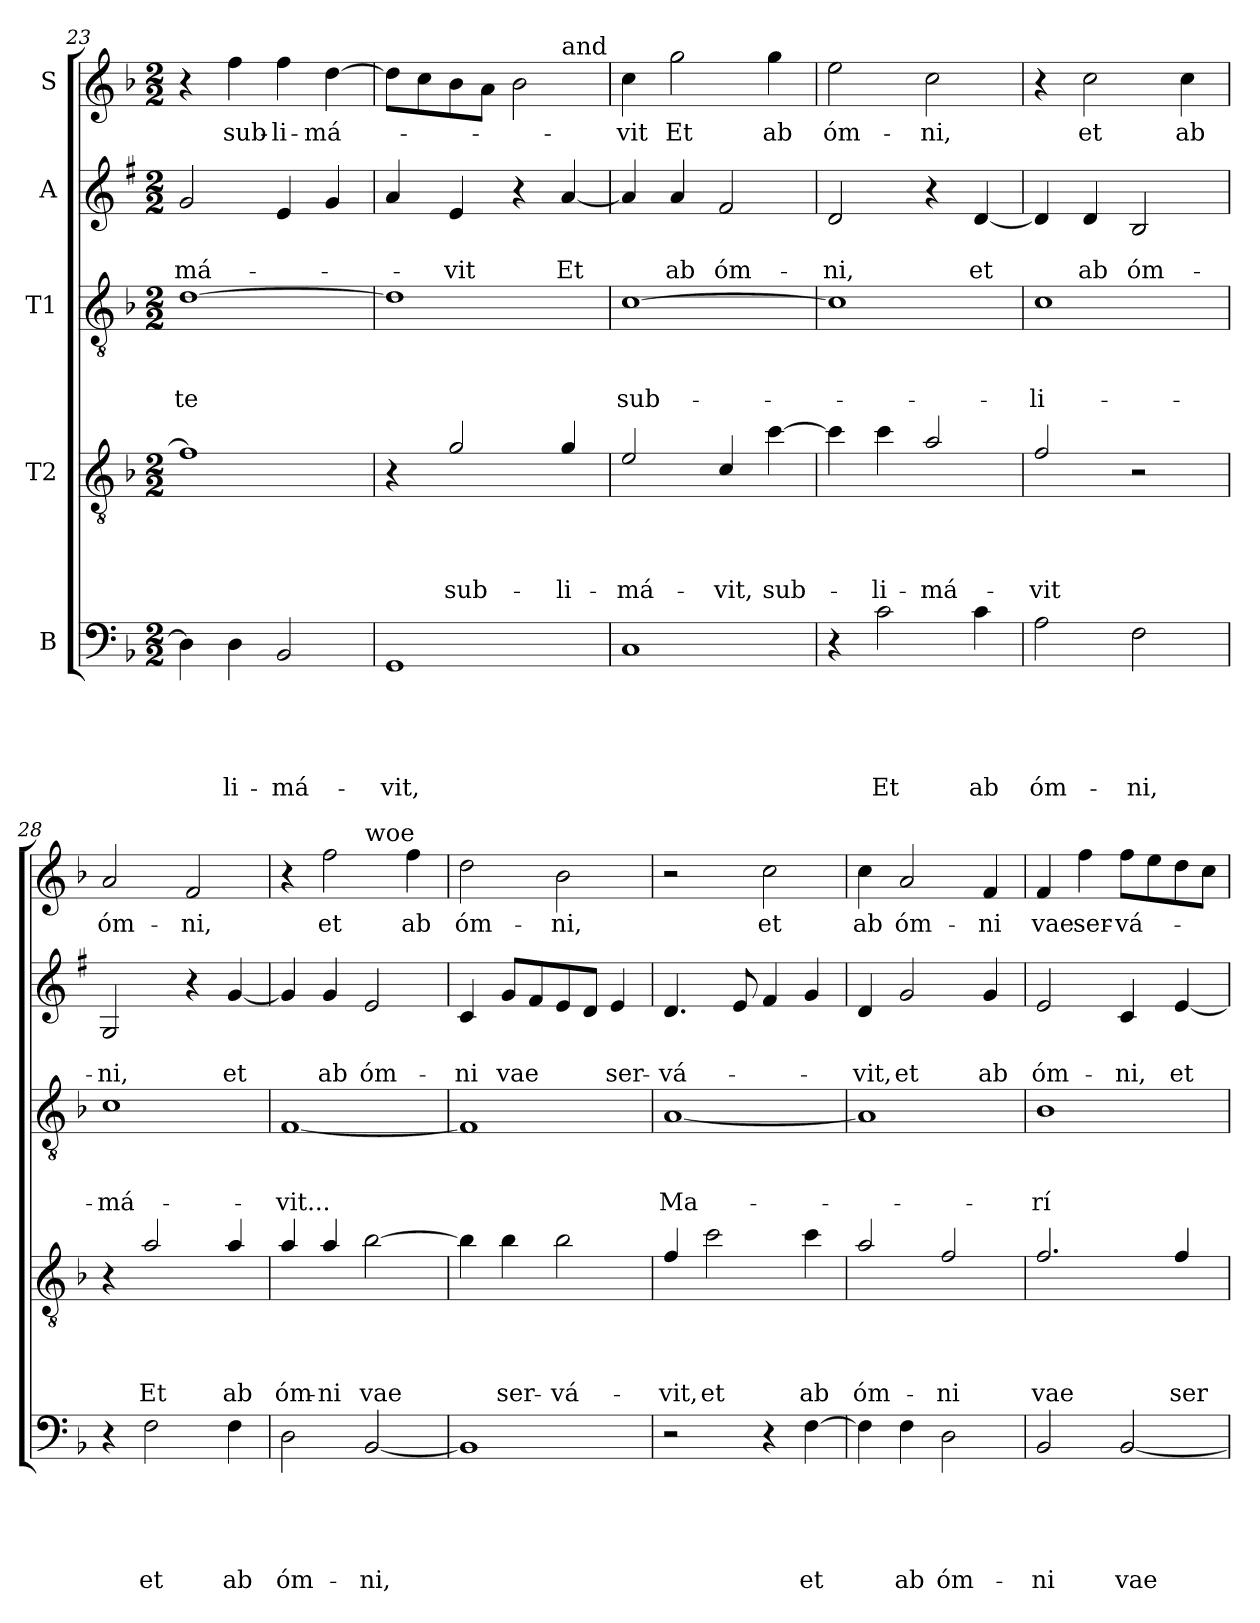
**kern	**text	**text	**text	**text	**text	**kern	**text	**text	**text	**text	**kern	**text	**text	**text	**kern	**text	**text	**kern	**text
*part5	*part5	*part5	*part5	*part5	*part5	*part4	*part4	*part4	*part4	*part4	*part3	*part3	*part3	*part3	*part2	*part2	*part2	*part1	*part1
*staff5	*staff5	*staff5	*staff5	*staff5	*staff5	*staff4	*staff4	*staff4	*staff4	*staff4	*staff3	*staff3	*staff3	*staff3	*staff2	*staff2	*staff2	*staff1	*staff1
*I"B	*	*	*	*	*	*I"T2	*	*	*	*	*I"T1	*	*	*	*I"A	*	*	*I"S	*
*clefF4	*	*	*	*	*	*clefGv2	*	*	*	*	*clefGv2	*	*	*	*clefG2	*	*	*clefG2	*
*	*	*	*	*	*	*ITrd8c14	*	*	*	*	*	*	*	*	*ITrd1c2	*	*	*	*
*k[b-]	*	*	*	*	*	*k[b-]	*	*	*	*	*k[b-]	*	*	*	*k[b-]	*	*	*k[b-]	*
*F:	*	*	*	*	*	*F:	*	*	*	*	*F:	*	*	*	*F:	*	*	*F:	*
*M2/2	*	*	*	*	*	*M2/2	*	*	*	*	*M2/2	*	*	*	*M2/2	*	*	*M2/2	*
=23	=23	=23	=23	=23	=23	=23	=23	=23	=23	=23	=23	=23	=23	=23	=23	=23	=23	=23	=23
!	!	!	!	!	!	!	!	!	!	!	!	!	!	!LO:LY:b	!	!	!LO:LY:b	!	!
4D\]	.	.	.	.	.	1F]	.	.	.	.	[1d	.	.	-te	2f/	.	-má-	4r	.
!	!	!	!	!	!LO:LY:b	!	!	!	!	!	!	!	!	!	!	!	!	!	!LO:LY:b
4D\	.	.	.	.	-li-	.	.	.	.	.	.	.	.	.	.	.	.	4ff\	sub-
!	!	!	!	!	!LO:LY:b	!	!	!	!	!	!	!	!	!	!	!	!	!	!LO:LY:b
2BB-/	.	.	.	.	-má-	.	.	.	.	.	.	.	.	.	4d/	.	.	4ff\	-li-
!	!	!	!	!	!	!	!	!	!	!	!	!	!	!	!	!	!	!	!LO:LY:b
.	.	.	.	.	.	.	.	.	.	.	.	.	.	.	4f/	.	.	[4dd\	-má-
!!LO:LB:g=z
=24	=24	=24	=24	=24	=24	=24	=24	=24	=24	=24	=24	=24	=24	=24	=24	=24	=24	=24	=24
!	!	!	!	!	!LO:LY:b	!	!	!	!	!	!	!	!	!	!	!	!	!	!
*	*	*	*	*	*	*	*	*	*	*	*	*	*	*	*	*	*	*^	*
1GG	.	.	.	.	-vit,	4r	.	.	.	.	1d]	.	.	.	4g/	.	.	8dd\L]	2.ryy	.
.	.	.	.	.	.	.	.	.	.	.	.	.	.	.	.	.	.	8cc\	.	.
!	!	!	!	!	!	!	!	!	!	!LO:LY:b	!	!	!	!	!	!	!LO:LY:b	!	!	!
.	.	.	.	.	.	2G/	.	.	.	sub-	.	.	.	.	4d/	.	-vit	8b-\	.	.
.	.	.	.	.	.	.	.	.	.	.	.	.	.	.	.	.	.	8a\J	.	.
.	.	.	.	.	.	.	.	.	.	.	.	.	.	.	4r	.	.	2b-\	.	.
!	!	!	!	!	!	!	!	!	!	!	!	!	!	!	!	!	!	!	!LO:TX:a:t=and	!
!	!	!	!	!	!	!	!	!	!	!LO:LY:b	!	!	!	!	!	!	!LO:LY:b	!	!	!
.	.	.	.	.	.	4G/	.	.	.	-li-	.	.	.	.	[4g/	.	Et	.	4ryy	.
=25	=25	=25	=25	=25	=25	=25	=25	=25	=25	=25	=25	=25	=25	=25	=25	=25	=25	=25	=25	=25
!	!	!	!	!	!	!	!	!	!	!	!	!	!	!	!	!	!	!LO:TX:a:t=from every	!	!
!	!	!	!	!	!	!	!	!	!	!LO:LY:b	!	!	!	!LO:LY:b	!	!	!	!	!	!LO:LY:b
*	*	*	*	*	*	*	*	*	*	*	*	*	*	*	*	*	*	*v	*v	*
1C	.	.	.	.	.	2E/	.	.	.	-má-	[1c	.	.	sub-	4g/]	.	.	4cc\	-vit
!	!	!	!	!	!	!	!	!	!	!	!	!	!	!	!	!	!LO:LY:b	!	!LO:LY:b
.	.	.	.	.	.	.	.	.	.	.	.	.	.	.	4g/	.	ab	2gg\	Et
!	!	!	!	!	!	!	!	!	!	!LO:LY:b	!	!	!	!	!	!	!LO:LY:b	!	!
.	.	.	.	.	.	4C/	.	.	.	-vit,	.	.	.	.	2e/	.	óm-	.	.
!	!	!	!	!	!	!	!	!	!	!LO:LY:b	!	!	!	!	!	!	!	!	!LO:LY:b
.	.	.	.	.	.	[4c\	.	.	.	sub-	.	.	.	.	.	.	.	4gg\	ab
=26	=26	=26	=26	=26	=26	=26	=26	=26	=26	=26	=26	=26	=26	=26	=26	=26	=26	=26	=26
!	!	!	!	!	!	!	!	!	!	!	!	!	!	!	!	!	!LO:LY:b	!	!LO:LY:b
4r	.	.	.	.	.	4c\]	.	.	.	.	1c]	.	.	.	2c/	.	-ni,	2ee\	óm-
!	!	!	!	!	!LO:LY:b	!	!	!	!	!LO:LY:b	!	!	!	!	!	!	!	!	!
2c\	.	.	.	.	Et	4c\	.	.	.	-li-	.	.	.	.	.	.	.	.	.
!	!	!	!	!	!	!	!	!	!	!LO:LY:b	!	!	!	!	!	!	!	!	!LO:LY:b
.	.	.	.	.	.	2A/	.	.	.	-má-	.	.	.	.	4r	.	.	2cc\	-ni,
!	!	!	!	!	!LO:LY:b	!	!	!	!	!	!	!	!	!	!	!	!LO:LY:b	!	!
4c\	.	.	.	.	ab	.	.	.	.	.	.	.	.	.	[4c/	.	et	.	.
=27	=27	=27	=27	=27	=27	=27	=27	=27	=27	=27	=27	=27	=27	=27	=27	=27	=27	=27	=27
!	!	!	!	!	!LO:LY:b	!	!	!	!	!LO:LY:b	!	!	!	!LO:LY:b	!	!	!	!	!
2A\	.	.	.	.	óm-	2F/	.	.	.	-vit	1c	.	.	-li-	4c/]	.	.	4r	.
!	!	!	!	!	!	!	!	!	!	!	!	!	!	!	!	!	!LO:LY:b	!	!LO:LY:b
.	.	.	.	.	.	.	.	.	.	.	.	.	.	.	4c/	.	ab	2cc\	et
!	!	!	!	!	!LO:LY:b	!	!	!	!	!	!	!	!	!	!	!	!LO:LY:b	!	!
2F\	.	.	.	.	-ni,	2r	.	.	.	.	.	.	.	.	2A/	.	óm-	.	.
!	!	!	!	!	!	!	!	!	!	!	!	!	!	!	!	!	!	!	!LO:LY:b
.	.	.	.	.	.	.	.	.	.	.	.	.	.	.	.	.	.	4cc\	ab
=28	=28	=28	=28	=28	=28	=28	=28	=28	=28	=28	=28	=28	=28	=28	=28	=28	=28	=28	=28
!	!	!	!	!	!	!	!	!	!	!	!	!	!	!LO:LY:b	!	!	!LO:LY:b	!	!LO:LY:b
4r	.	.	.	.	.	4r	.	.	.	.	1c	.	.	-má-	2F/	.	-ni,	2a/	óm-
!	!	!	!	!	!LO:LY:b	!	!	!	!	!LO:LY:b	!	!	!	!	!	!	!	!	!
2F\	.	.	.	.	et	2A/	.	.	.	Et	.	.	.	.	.	.	.	.	.
!	!	!	!	!	!	!	!	!	!	!	!	!	!	!	!	!	!	!	!LO:LY:b
.	.	.	.	.	.	.	.	.	.	.	.	.	.	.	4r	.	.	2f/	-ni,
!	!	!	!	!	!LO:LY:b	!	!	!	!	!LO:LY:b	!	!	!	!	!	!	!LO:LY:b	!	!
4F\	.	.	.	.	ab	4A/	.	.	.	ab	.	.	.	.	[4f/	.	et	.	.
=29	=29	=29	=29	=29	=29	=29	=29	=29	=29	=29	=29	=29	=29	=29	=29	=29	=29	=29	=29
!	!	!	!	!	!LO:LY:b	!	!	!	!	!LO:LY:b	!	!	!	!LO:LY:b	!	!	!	!	!
*	*	*	*	*	*	*	*	*	*	*	*	*	*	*	*	*	*	*^	*
2D\	.	.	.	.	óm-	4A/	.	.	.	óm-	[1F	.	.	-vit...	4f/]	.	.	4r	2ryy	.
!	!	!	!	!	!	!	!	!	!	!LO:LY:b	!	!	!	!	!	!	!LO:LY:b	!	!	!LO:LY:b
.	.	.	.	.	.	4A/	.	.	.	-ni	.	.	.	.	4f/	.	ab	2ff\	.	et
!	!	!	!	!	!	!	!	!	!	!	!	!	!	!	!	!	!	!	!LO:TX:a:t=woe	!
!	!	!	!	!	!LO:LY:b	!	!	!	!	!LO:LY:b	!	!	!	!	!	!	!LO:LY:b	!	!	!
[2BB-/	.	.	.	.	-ni,	[2B-\	.	.	.	vae	.	.	.	.	2d/	.	óm-	.	2ryy	.
!	!	!	!	!	!	!	!	!	!	!	!	!	!	!	!	!	!	!	!	!LO:LY:b
.	.	.	.	.	.	.	.	.	.	.	.	.	.	.	.	.	.	4ff\	.	ab
!!LO:PB:g=z
=30	=30	=30	=30	=30	=30	=30	=30	=30	=30	=30	=30	=30	=30	=30	=30	=30	=30	=30	=30	=30
!	!	!	!	!	!	!	!	!	!	!	!	!	!	!	!	!	!	!LO:TX:a:t=preserved.	!	!
!	!	!	!	!	!	!	!	!	!	!	!	!	!	!	!	!	!LO:LY:b	!	!	!LO:LY:b
*	*	*	*	*	*	*	*	*	*	*	*	*	*	*	*	*	*	*v	*v	*
1BB-]	.	.	.	.	.	4B-\]	.	.	.	.	1F]	.	.	.	4B-/	.	-ni	2dd\	óm-
!	!	!	!	!	!	!	!	!	!	!LO:LY:b	!	!	!	!	!	!	!LO:LY:b	!	!
.	.	.	.	.	.	4B-\	.	.	.	ser-	.	.	.	.	8f/L	.	vae	.	.
.	.	.	.	.	.	.	.	.	.	.	.	.	.	.	8e/	.	.	.	.
!	!	!	!	!	!	!	!	!	!	!LO:LY:b	!	!	!	!	!	!	!	!	!LO:LY:b
.	.	.	.	.	.	2B-\	.	.	.	-vá-	.	.	.	.	8d/	.	.	2b-\	-ni,
.	.	.	.	.	.	.	.	.	.	.	.	.	.	.	8c/J	.	.	.	.
!	!	!	!	!	!	!	!	!	!	!	!	!	!	!	!	!	!LO:LY:b	!	!
.	.	.	.	.	.	.	.	.	.	.	.	.	.	.	4d/	.	ser-	.	.
=31	=31	=31	=31	=31	=31	=31	=31	=31	=31	=31	=31	=31	=31	=31	=31	=31	=31	=31	=31
!	!	!	!	!	!	!	!	!	!	!LO:LY:b	!	!	!	!LO:LY:b	!	!	!LO:LY:b	!	!
2r	.	.	.	.	.	4F/	.	.	.	-vit,	[1A	.	.	Ma-	4.c/	.	-vá-	2r	.
!	!	!	!	!	!	!	!	!	!	!LO:LY:b	!	!	!	!	!	!	!	!	!
.	.	.	.	.	.	2c\	.	.	.	et	.	.	.	.	.	.	.	.	.
.	.	.	.	.	.	.	.	.	.	.	.	.	.	.	8d/	.	.	.	.
!	!	!	!	!	!	!	!	!	!	!	!	!	!	!	!	!	!	!	!LO:LY:b
4r	.	.	.	.	.	.	.	.	.	.	.	.	.	.	4e/	.	.	2cc\	et
!	!	!	!	!	!LO:LY:b	!	!	!	!	!LO:LY:b	!	!	!	!	!	!	!	!	!
[4F\	.	.	.	.	et	4c\	.	.	.	ab	.	.	.	.	4f/	.	.	.	.
=32	=32	=32	=32	=32	=32	=32	=32	=32	=32	=32	=32	=32	=32	=32	=32	=32	=32	=32	=32
!	!	!	!	!	!	!	!	!	!	!LO:LY:b	!	!	!	!	!	!	!LO:LY:b	!	!LO:LY:b
4F\]	.	.	.	.	.	2A/	.	.	.	óm-	1A]	.	.	.	4c/	.	-vit,	4cc\	ab
!	!	!	!	!	!LO:LY:b	!	!	!	!	!	!	!	!	!	!	!	!LO:LY:b	!	!LO:LY:b
4F\	.	.	.	.	ab	.	.	.	.	.	.	.	.	.	2f/	.	et	2a/	óm-
!	!	!	!	!	!LO:LY:b	!	!	!	!	!LO:LY:b	!	!	!	!	!	!	!	!	!
2D\	.	.	.	.	óm-	2F/	.	.	.	-ni	.	.	.	.	.	.	.	.	.
!	!	!	!	!	!	!	!	!	!	!	!	!	!	!	!	!	!LO:LY:b	!	!LO:LY:b
.	.	.	.	.	.	.	.	.	.	.	.	.	.	.	4f/	.	ab	4f/	-ni
=33	=33	=33	=33	=33	=33	=33	=33	=33	=33	=33	=33	=33	=33	=33	=33	=33	=33	=33	=33
!	!	!	!	!	!LO:LY:b	!	!	!	!	!LO:LY:b	!	!	!	!LO:LY:b	!	!	!LO:LY:b	!	!LO:LY:b
2BB-/	.	.	.	.	-ni	2.F/	.	.	.	vae	1B-	.	.	-rí-	2d/	.	óm-	4f/	vae
!	!	!	!	!	!	!	!	!	!	!	!	!	!	!	!	!	!	!	!LO:LY:b
.	.	.	.	.	.	.	.	.	.	.	.	.	.	.	.	.	.	4ff\	ser-
!	!	!	!	!	!LO:LY:b	!	!	!	!	!	!	!	!	!	!	!	!LO:LY:b	!	!LO:LY:b
[2BB-/	.	.	.	.	vae	.	.	.	.	.	.	.	.	.	4B-/	.	-ni,	8ff\L	-vá-
.	.	.	.	.	.	.	.	.	.	.	.	.	.	.	.	.	.	8ee\	.
!	!	!	!	!	!	!	!	!	!	!LO:LY:b	!	!	!	!	!	!	!LO:LY:b	!	!
.	.	.	.	.	.	4F/	.	.	.	ser-	.	.	.	.	[4d/	.	et	8dd\	.
.	.	.	.	.	.	.	.	.	.	.	.	.	.	.	.	.	.	8cc\J	.
=	=	=	=	=	=	=	=	=	=	=	=	=	=	=	=	=	=	=	=
*-	*-	*-	*-	*-	*-	*-	*-	*-	*-	*-	*-	*-	*-	*-	*-	*-	*-	*-	*-
